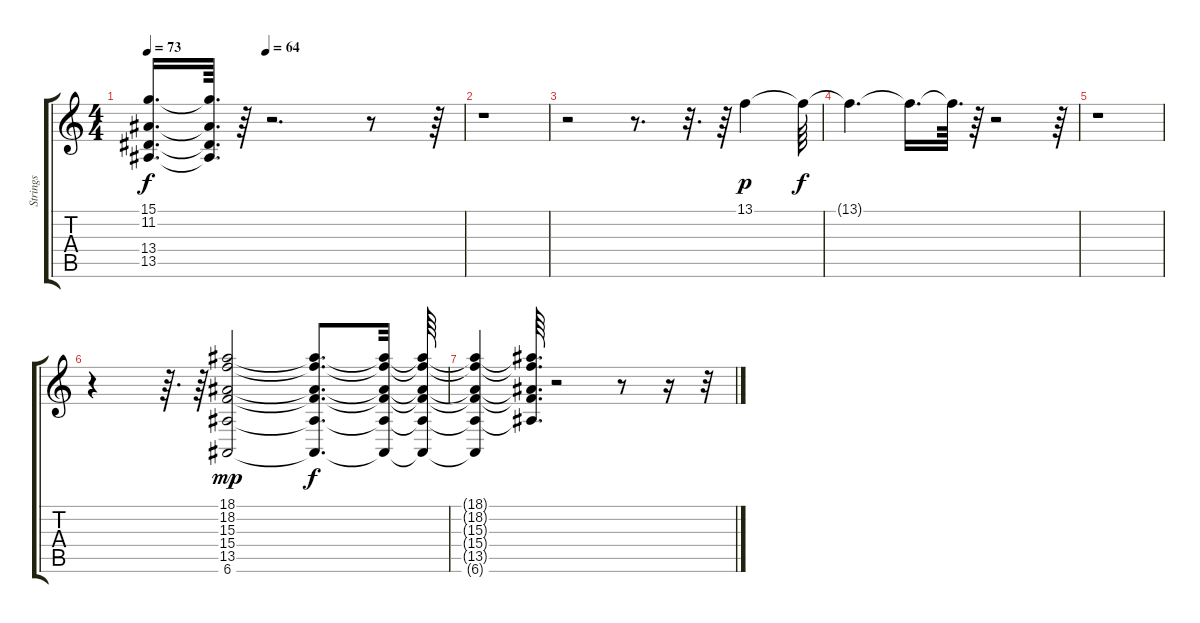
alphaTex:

\track ("Strings" "Strings") {instrument stringensemble2}
\staff {score tabs}
\tuning (E4 B3 G3 D3 A2 E2) {hide}
\ts (4 4)
\tempo 73
\tempo (64 0.375)
\clef g2
\ks c
(15.1{t} 11.2{t} 13.4{t} 13.5{t}).16{d dy f} (15.1{t} 11.2{t} 13.4{t} 13.5{t}).64{d} r.64 r.2{d} r.8 r.64 |
r.1 |
r.2 r.8{d} r.32{d} r.64 13.1.4{dy p} 13.1{t}.64{dy f} |
13.1{t}.4{d} 13.1{t}.16{d} 13.1{t}.64{d} r.64 r.2 r.64 |
r.1 |
r.4 r.64{d} r.64 (18.1 18.2 15.3 15.4 13.5 6.6).2{dy mp} (18.1{t} 18.2{t} 15.3{t} 15.4{t} 13.5{t} 6.6{t}).8{d dy f} (18.1{t} 18.2{t} 15.3{t} 15.4{t} 13.5{t} 6.6{t}).32 (18.1{t} 18.2{t} 15.3{t} 15.4{t} 13.5{t} 6.6{t}).64 |
(18.1{t} 18.2{t} 15.3{t} 15.4{t} 13.5{t} 6.6{t}).4 (18.1{t} 18.2{t} 15.3{t} 15.4{t} 13.5{t}).64{d} r.2 r.8 r.16 r.32
